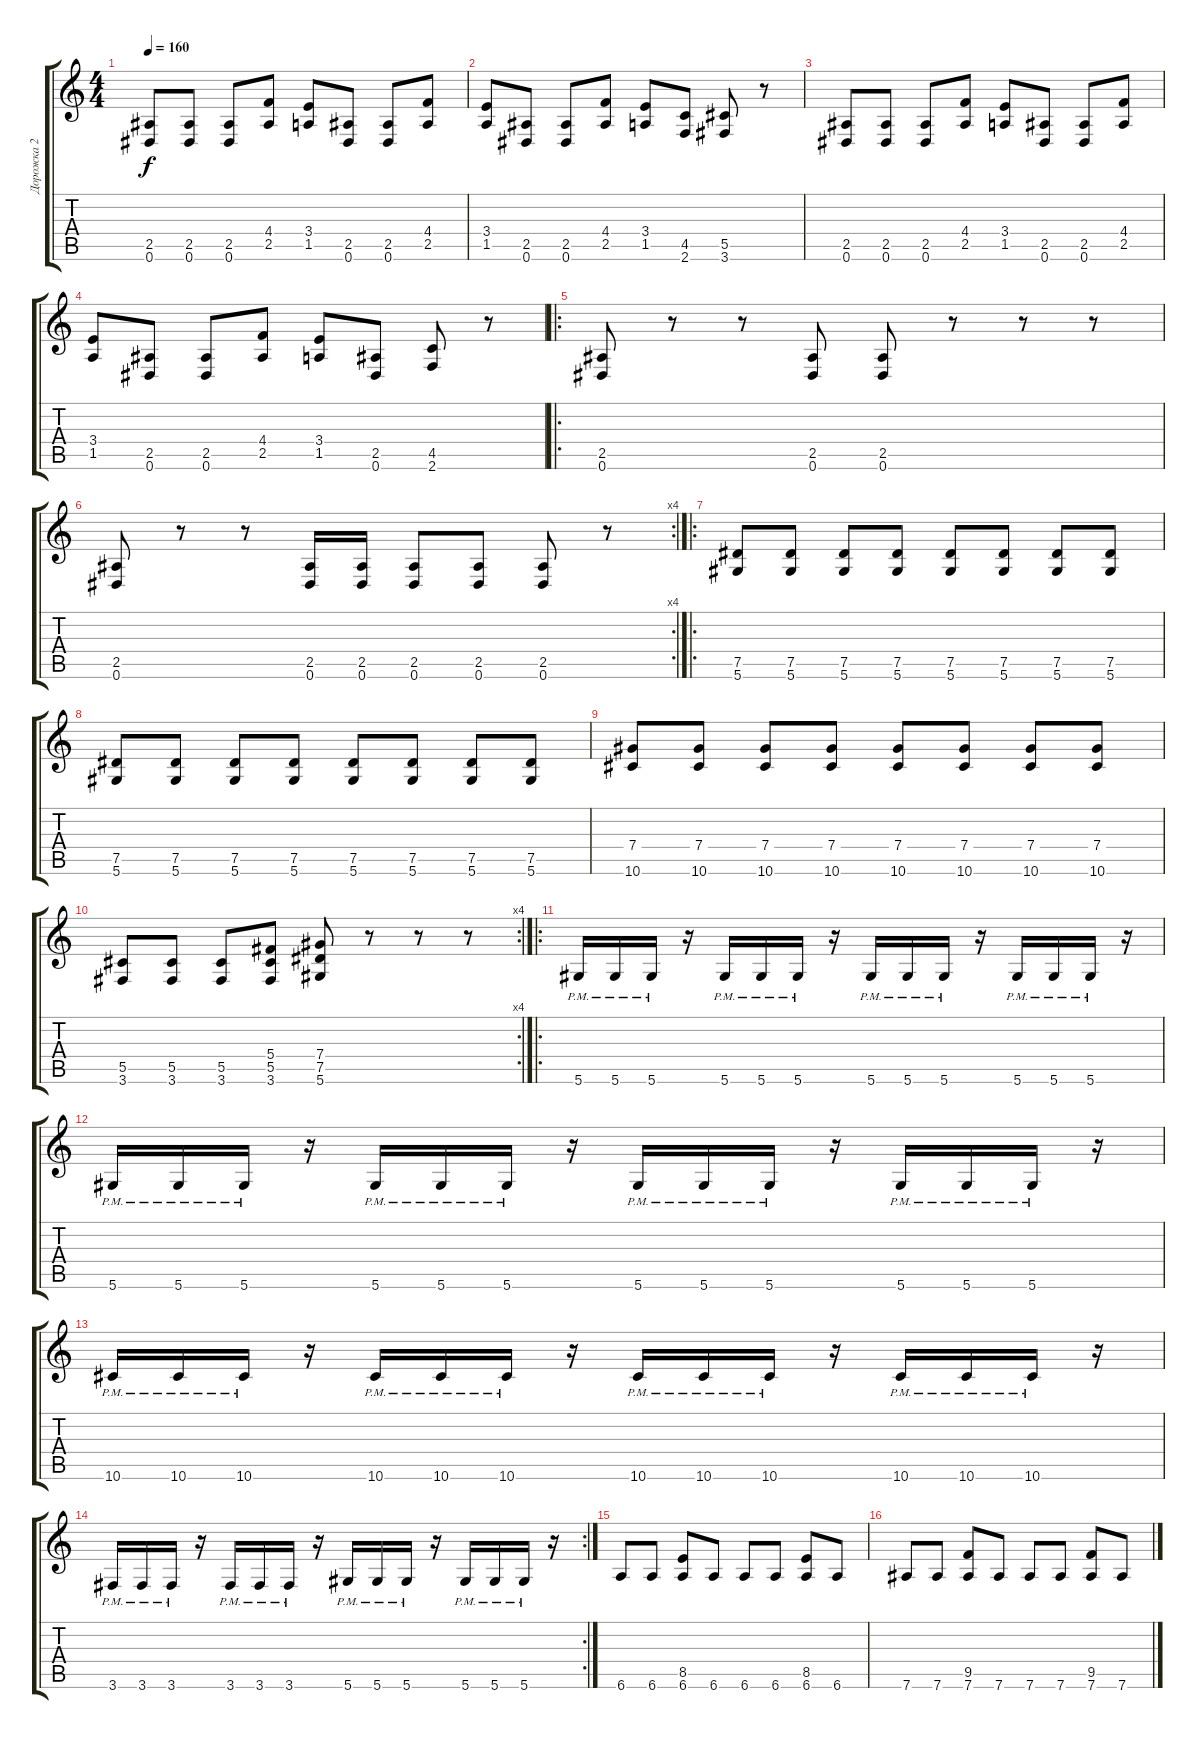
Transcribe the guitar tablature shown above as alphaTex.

\track ("Дорожка 2" "Дорожка 2") {instrument distortionguitar}
\staff {score tabs}
\tuning (Eb4 Bb3 Gb3 Db3 Ab2 Eb2) {hide}
\ts (4 4)
\tempo 160
\clef g2
\ks c
(2.5 0.6).8{dy f} (2.5 0.6).8 (2.5 0.6).8 (4.4 2.5).8 (3.4 1.5).8 (2.5 0.6).8 (2.5 0.6).8 (4.4 2.5).8 |
(3.4 1.5).8 (2.5 0.6).8 (2.5 0.6).8 (4.4 2.5).8 (3.4 1.5).8 (4.5 2.6).8 (5.5 3.6).8 r.8 |
(2.5 0.6).8 (2.5 0.6).8 (2.5 0.6).8 (4.4 2.5).8 (3.4 1.5).8 (2.5 0.6).8 (2.5 0.6).8 (4.4 2.5).8 |
(3.4 1.5).8 (2.5 0.6).8 (2.5 0.6).8 (4.4 2.5).8 (3.4 1.5).8 (2.5 0.6).8 (4.5 2.6).8 r.8 |
\ro
(2.5 0.6).8{balance 2} r.8 r.8 (2.5 0.6).8 (2.5 0.6).8 r.8 r.8 r.8 |
\rc 4
(2.5 0.6).8 r.8 r.8 (2.5 0.6).16 (2.5 0.6).16 (2.5 0.6).8 (2.5 0.6).8 (2.5 0.6).8 r.8{balance 8} |
\ro
(7.5 5.6).8 (7.5 5.6).8 (7.5 5.6).8 (7.5 5.6).8 (7.5 5.6).8 (7.5 5.6).8 (7.5 5.6).8 (7.5 5.6).8 |
(7.5 5.6).8 (7.5 5.6).8 (7.5 5.6).8 (7.5 5.6).8 (7.5 5.6).8 (7.5 5.6).8 (7.5 5.6).8 (7.5 5.6).8 |
(7.4 10.6).8 (7.4 10.6).8 (7.4 10.6).8 (7.4 10.6).8 (7.4 10.6).8 (7.4 10.6).8 (7.4 10.6).8 (7.4 10.6).8 |
\rc 4
(5.5 3.6).8 (5.5 3.6).8 (5.5 3.6).8 (5.4 5.5 3.6).8 (7.4 7.5 5.6).8 r.8 r.8 r.8 |
\ro
5.6{pm}.16 5.6{pm}.16 5.6{pm}.16 r.16 5.6{pm}.16 5.6{pm}.16 5.6{pm}.16 r.16 5.6{pm}.16 5.6{pm}.16 5.6{pm}.16 r.16 5.6{pm}.16 5.6{pm}.16 5.6{pm}.16 r.16 |
5.6{pm}.16 5.6{pm}.16 5.6{pm}.16 r.16 5.6{pm}.16 5.6{pm}.16 5.6{pm}.16 r.16 5.6{pm}.16 5.6{pm}.16 5.6{pm}.16 r.16 5.6{pm}.16 5.6{pm}.16 5.6{pm}.16 r.16 |
10.6{pm}.16 10.6{pm}.16 10.6{pm}.16 r.16 10.6{pm}.16 10.6{pm}.16 10.6{pm}.16 r.16 10.6{pm}.16 10.6{pm}.16 10.6{pm}.16 r.16 10.6{pm}.16 10.6{pm}.16 10.6{pm}.16 r.16 |
\rc 2
3.6{pm}.16 3.6{pm}.16 3.6{pm}.16 r.16 3.6{pm}.16 3.6{pm}.16 3.6{pm}.16 r.16 5.6{pm}.16 5.6{pm}.16 5.6{pm}.16 r.16 5.6{pm}.16 5.6{pm}.16 5.6{pm}.16 r.16 |
6.6.8 6.6.8 (8.5 6.6).8 6.6.8 6.6.8 6.6.8 (8.5 6.6).8 6.6.8 |
7.6.8 7.6.8 (9.5 7.6).8 7.6.8 7.6.8 7.6.8 (9.5 7.6).8 7.6.8
